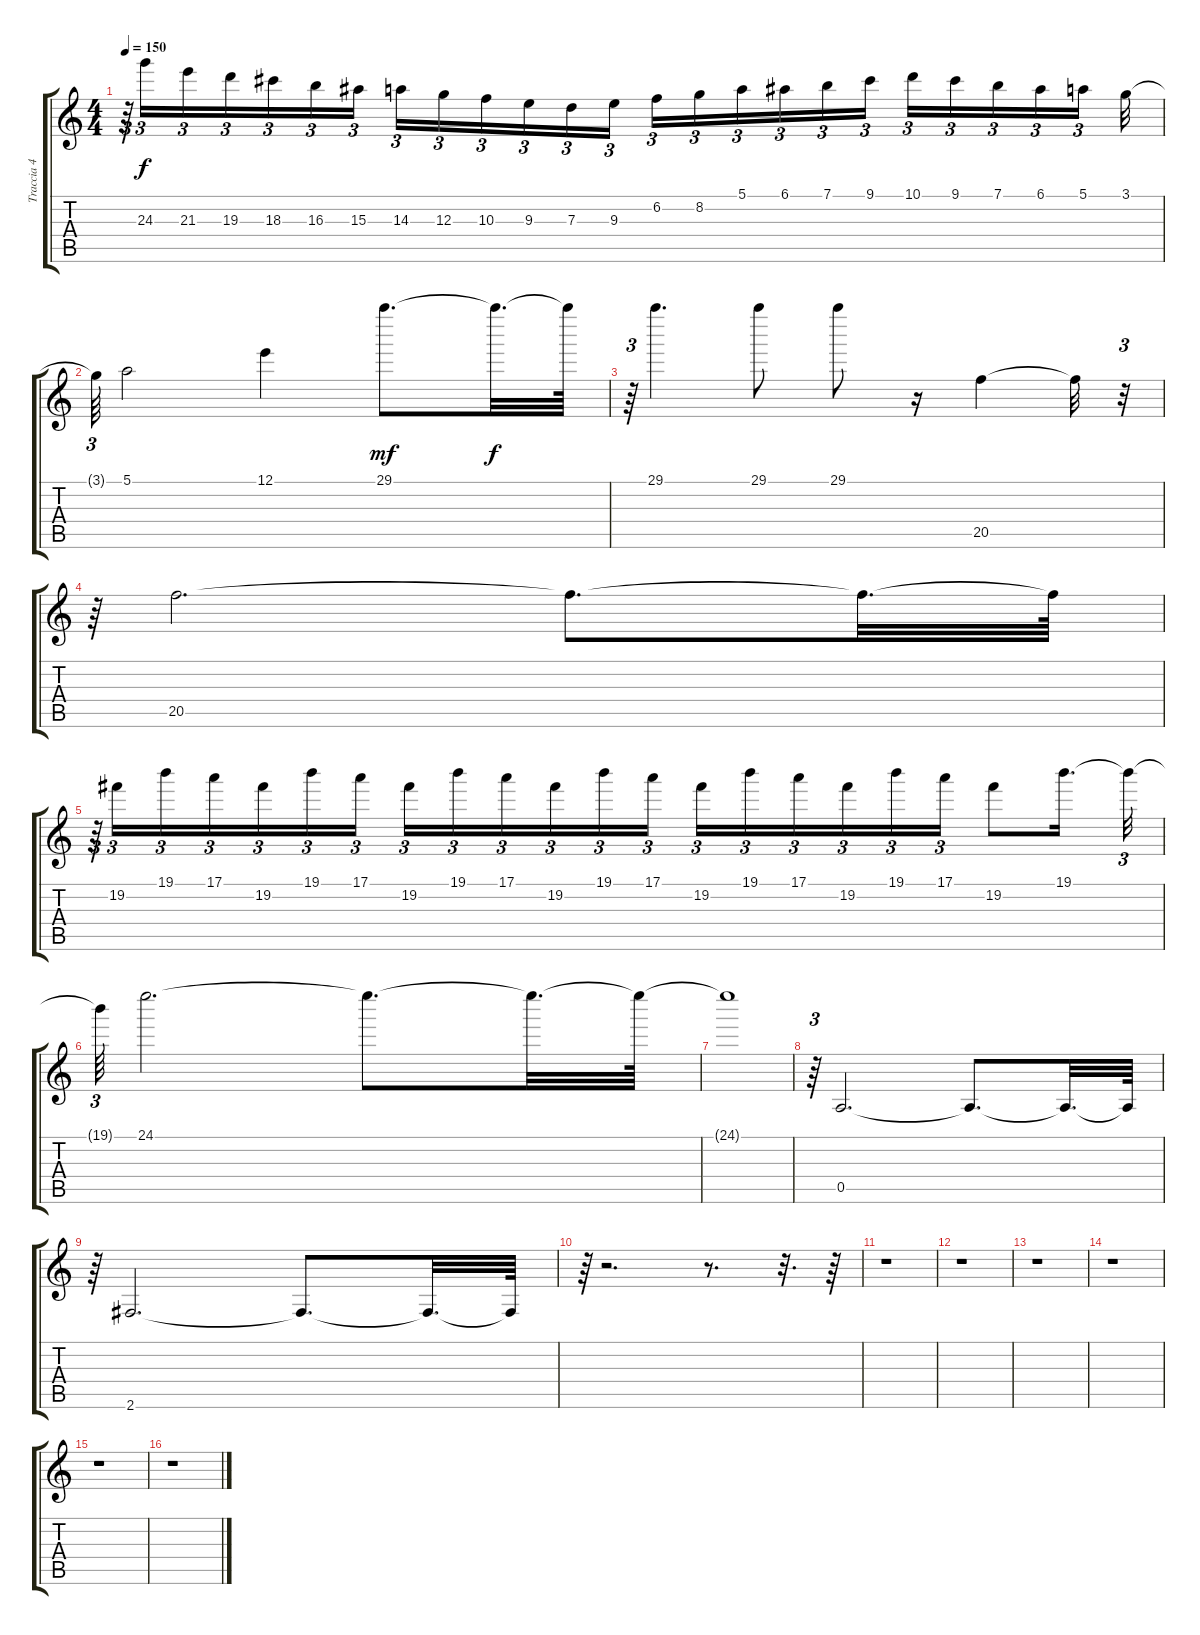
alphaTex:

\track ("Traccia 4" "Traccia 4") {instrument distortionguitar}
\staff {score tabs}
\tuning (E4 B3 G3 D3 A2 E2) {hide}
\ts (4 4)
\tempo 150
\clef g2
\ks c
r.64{tu (3 2) dy f} 24.3.16{tu (3 2)} 21.3.16{tu (3 2)} 19.3.16{tu (3 2)} 18.3.16{tu (3 2)} 16.3.16{tu (3 2)} 15.3.16{tu (3 2)} 14.3.16{tu (3 2)} 12.3.16{tu (3 2)} 10.3.16{tu (3 2)} 9.3.16{tu (3 2)} 7.3.16{tu (3 2)} 9.3.16{tu (3 2)} 6.2.16{tu (3 2)} 8.2.16{tu (3 2)} 5.1.16{tu (3 2)} 6.1.16{tu (3 2)} 7.1.16{tu (3 2)} 9.1.16{tu (3 2)} 10.1.16{tu (3 2)} 9.1.16{tu (3 2)} 7.1.16{tu (3 2)} 6.1.16{tu (3 2)} 5.1.16{tu (3 2) beam splitsecondary} 3.1.32 |
3.1{t}.64{tu (3 2)} 5.1.2 12.1.4 29.1.8{d dy mf} 29.1{t}.32{d dy f} 29.1{t}.64 |
r.64{tu (3 2)} 29.1.4{d} 29.1.8 29.1.8 r.16 20.5.4 20.5{t}.32 r.32{tu (3 2)} |
r.64{tu (3 2)} 20.5.2{d} 20.5{t}.8{d} 20.5{t}.32{d} 20.5{t}.64 |
r.64{tu (3 2)} 19.2.16{tu (3 2)} 19.1.16{tu (3 2)} 17.1.16{tu (3 2)} 19.2.16{tu (3 2)} 19.1.16{tu (3 2)} 17.1.16{tu (3 2)} 19.2.16{tu (3 2)} 19.1.16{tu (3 2)} 17.1.16{tu (3 2)} 19.2.16{tu (3 2)} 19.1.16{tu (3 2)} 17.1.16{tu (3 2)} 19.2.16{tu (3 2)} 19.1.16{tu (3 2)} 17.1.16{tu (3 2)} 19.2.16{tu (3 2)} 19.1.16{tu (3 2)} 17.1.16{tu (3 2)} 19.2.8 19.1.16{d} 19.1{t}.32{tu (3 2)} |
19.1{t}.64{tu (3 2)} 24.1.2{d} 24.1{t}.8{d} 24.1{t}.32{d} 24.1{t}.64 |
24.1{t}.1 |
r.64{tu (3 2)} 0.5.2{d volume 14} 0.5{t}.8{d} 0.5{t}.32{d} 0.5{t}.64 |
r.64{tu (3 2)} 2.6.2{d volume 10} 2.6{t}.8{d} 2.6{t}.32{d} 2.6{t}.64 |
r.64{tu (3 2)} r.2{d} r.8{d} r.32{d} r.64 |
r.1 |
r.1 |
r.1 |
r.1 |
r.1 |
r.1
